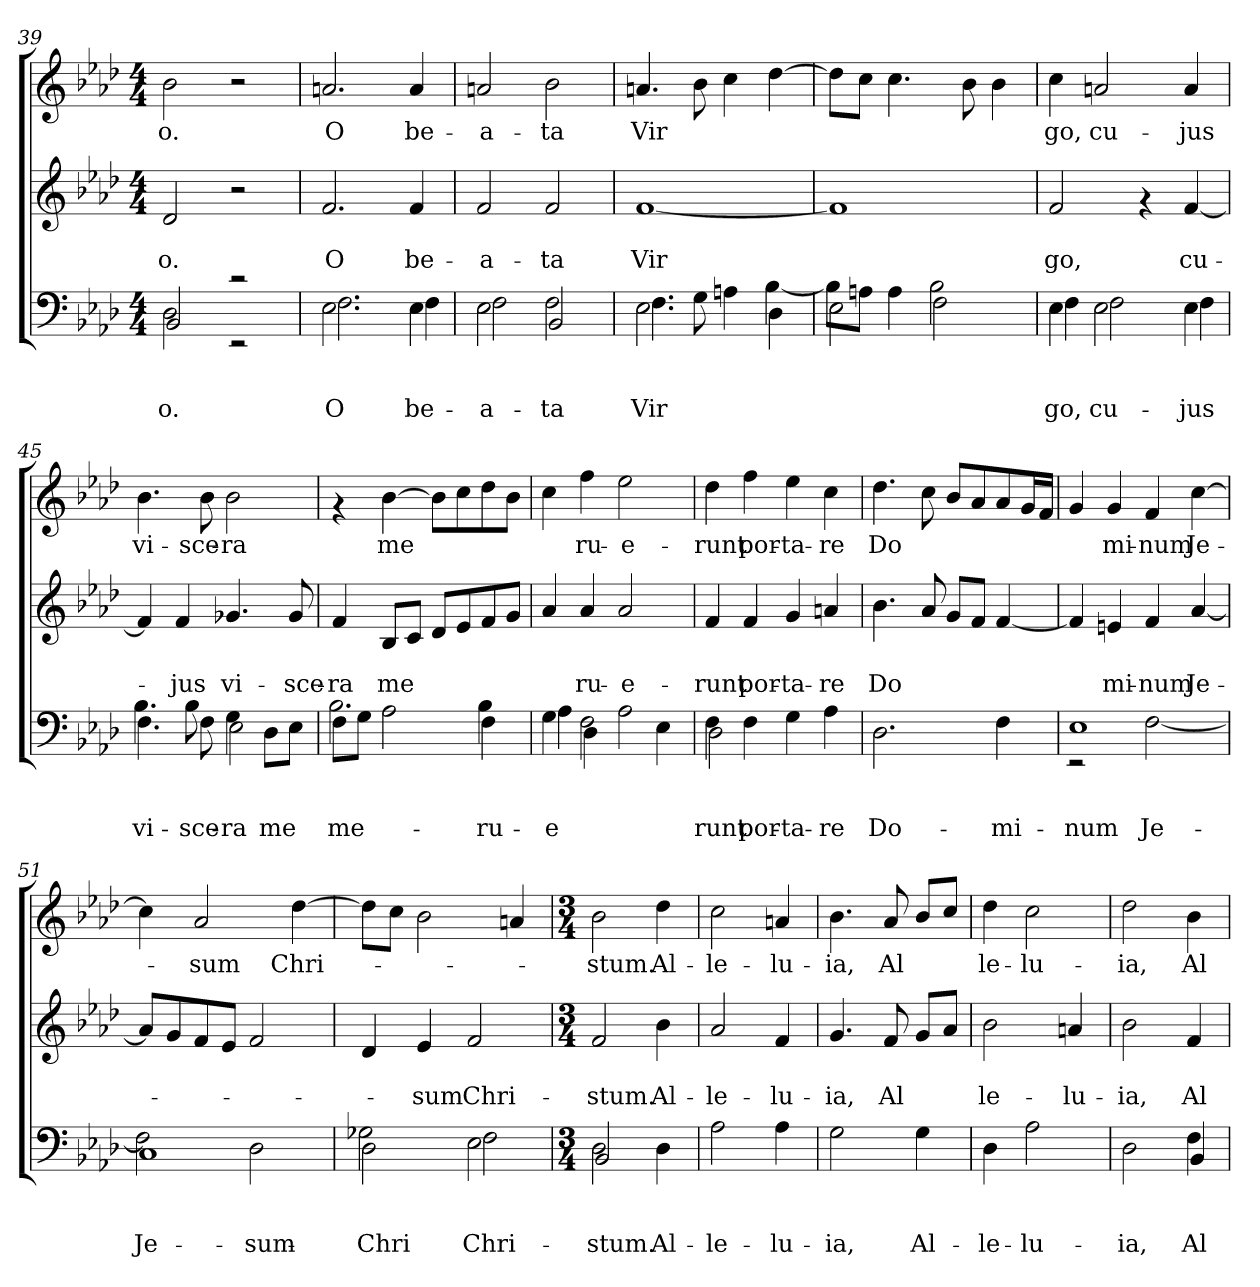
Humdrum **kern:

**kern	**text	**text	**text	**kern	**text	**text	**kern	**text
*part3	*part3	*part3	*part3	*part2	*part2	*part2	*part1	*part1
*staff3	*staff3	*staff3	*staff3	*staff2	*staff2	*staff2	*staff1	*staff1
!!LO:LB:g=z
*clefF4	*	*	*	*clefG2	*	*	*clefG2	*
*k[b-e-a-d-]	*	*	*	*k[b-e-a-d-]	*	*	*k[b-e-a-d-]	*
*A-:	*	*	*	*A-:	*	*	*A-:	*
*M4/4	*	*	*	*M4/4	*	*	*M4/4	*
=39	=39	=39	=39	=39	=39	=39	=39	=39
!	!	!	!LO:LY:b	!	!	!	!	!
*^	*	*	*	*	*	*	*	*
!	!	!	!	!LO:LY:b	!	!	!LO:LY:b	!	!LO:LY:b
2D-\	2BB-/	.	.	o.	2d-/	.	-o.	2b-\	-o.
2rc	2rEE	.	.	.	2r	.	.	2r	.
=40	=40	=40	=40	=40	=40	=40	=40	=40	=40
!	!	!	!	!LO:LY:b	!	!	!	!	!
!	!	!	!	!LO:LY:b	!	!	!LO:LY:b	!	!LO:LY:b
2.E-\	2.F\	.	.	-O	2.f/	.	O	2.an/	O
!	!	!	!	!LO:LY:b	!	!	!	!	!
!	!	!	!	!LO:LY:b	!	!	!LO:LY:b	!	!LO:LY:b
4E-\	4F\	.	.	be-	4f/	.	be-	4a/	be-
=41	=41	=41	=41	=41	=41	=41	=41	=41	=41
!	!	!	!	!LO:LY:b	!	!	!	!	!
!	!	!	!	!LO:LY:b	!	!	!LO:LY:b	!	!LO:LY:b
2E-\	2F\	.	.	a-	2f/	.	-a-	2an/	-a-
!	!	!	!	!LO:LY:b	!	!	!	!	!
!	!	!	!	!LO:LY:b	!	!	!LO:LY:b	!	!LO:LY:b
2F\	2BB-/	.	.	-ta	2f/	.	-ta	2b-\	-ta
=42	=42	=42	=42	=42	=42	=42	=42	=42	=42
!	!	!	!	!LO:LY:b	!	!	!	!	!
!	!	!	!	!LO:LY:b	!	!	!LO:LY:b	!	!LO:LY:b
2.E-\	4.F\	.	.	Vir	[<1f	.	Vir	4.an/	Vir
.	8G\	.	.	.	.	.	.	8b-\	.
.	4An\	.	.	.	.	.	.	4cc\	.
4D-\	[>4B-\	.	.	.	.	.	.	[>4dd-\	.
=43	=43	=43	=43	=43	=43	=43	=43	=43	=43
2E-\	8B-\L]	.	.	.	1f]	.	.	8dd-\L]	.
.	8An\J	.	.	.	.	.	.	8cc\J	.
.	4A\	.	.	.	.	.	.	4.cc\	.
2F\	2B-\	.	.	.	.	.	.	.	.
.	.	.	.	.	.	.	.	8b-\	.
.	.	.	.	.	.	.	.	4b-\	.
=44	=44	=44	=44	=44	=44	=44	=44	=44	=44
!	!	!	!	!LO:LY:b	!	!	!	!	!
!	!	!	!	!LO:LY:b	!	!	!LO:LY:b	!	!LO:LY:b
4E-\	4F\	.	.	go,	2f/	.	go,	4cc\	go,
!	!	!	!	!LO:LY:b	!	!	!	!	!
!	!	!	!	!LO:LY:b	!	!	!	!	!LO:LY:b
2E-\	2F\	.	.	cu-	.	.	.	2an/	cu-
.	.	.	.	.	4rf	.	.	.	.
!	!	!	!	!LO:LY:b	!	!	!	!	!
!	!	!	!	!LO:LY:b	!	!	!LO:LY:b	!	!LO:LY:b
4E-\	4F\	.	.	-jus	[<4f/	.	cu-	4a/	-jus
!!LO:LB:g=z
=45	=45	=45	=45	=45	=45	=45	=45	=45	=45
!	!	!	!	!LO:LY:b	!	!	!	!	!
!	!	!	!	!LO:LY:b	!	!	!	!	!LO:LY:b
4.F\	4.B-\	.	.	vi-	4f/]	.	.	4.b-\	vi-
!	!	!	!	!	!	!	!LO:LY:b	!	!
.	.	.	.	.	4f/	.	-jus	.	.
!	!	!	!	!LO:LY:b	!	!	!	!	!
!	!	!	!	!LO:LY:b	!	!	!	!	!LO:LY:b
8F\	8B-\	.	.	-sce-	.	.	.	8b-\	-sce-
!	!	!	!	!LO:LY:b	!	!	!	!	!
!	!	!	!	!LO:LY:b	!	!	!LO:LY:b	!	!LO:LY:b
4G\	2E-\	.	.	-ra	4.g-X/	.	vi-	2b-\	-ra
!	!	!	!	!LO:LY:b	!	!	!	!	!
8D-\L	.	.	.	me	.	.	.	.	.
!	!	!	!	!	!	!	!LO:LY:b	!	!
8E-\J	.	.	.	.	8g-/	.	-sce-	.	.
=46	=46	=46	=46	=46	=46	=46	=46	=46	=46
!	!	!	!	!LO:LY:b	!	!	!LO:LY:b	!	!
8F\L	2.B-\	.	.	-me-	4f/	.	-ra	4rf	.
8G\J	.	.	.	.	.	.	.	.	.
!	!	!	!	!	!	!	!LO:LY:b	!	!LO:LY:b
2A-\	.	.	.	.	8B-/L	.	me	[>4b-\	me
.	.	.	.	.	8c/J	.	.	.	.
.	.	.	.	.	8d-/L	.	.	8b-\L]	.
.	.	.	.	.	8e-/	.	.	8cc\	.
!	!	!	!	!LO:LY:b	!	!	!	!	!
!	!	!	!	!LO:LY:b	!	!	!	!	!
4F\	4B-\	.	.	-ru-	8f/	.	.	8dd-\	.
.	.	.	.	.	8g/J	.	.	8b-\J	.
=47	=47	=47	=47	=47	=47	=47	=47	=47	=47
!	!	!	!	!LO:LY:b	!	!	!	!	!
!	!	!	!	!LO:LY:b	!	!	!	!	!
4G\	4A-\	.	.	e	4a-/	.	.	4cc\	.
!	!	!	!	!	!	!	!LO:LY:b	!	!LO:LY:b
2F\	4D-\	.	.	.	4a-/	.	ru-	4ff\	ru-
!	!	!	!	!	!	!	!LO:LY:b	!	!LO:LY:b
.	2A-\	.	.	.	2a-/	.	-e-	2ee-\	-e-
4E-\	.	.	.	.	.	.	.	.	.
=48	=48	=48	=48	=48	=48	=48	=48	=48	=48
!	!	!	!	!LO:LY:b	!	!	!	!	!
!	!	!	!	!LO:LY:b	!	!	!LO:LY:b	!	!LO:LY:b
4F\	2D-\	.	.	runt	4f/	.	-runt	4dd-\	-runt
!	!	!	!	!LO:LY:b	!	!	!LO:LY:b	!	!LO:LY:b
4F\	.	.	.	por-	4f/	.	por-	4ff\	por-
!	!	!	!	!LO:LY:b	!	!	!LO:LY:b	!	!LO:LY:b
4G\	2ryy	.	.	-ta-	4g/	.	-ta-	4ee-\	-ta-
!	!	!	!	!LO:LY:b	!	!	!LO:LY:b	!	!LO:LY:b
4A-\	.	.	.	-re	4an/	.	-re	4cc\	-re
*v	*v	*	*	*	*	*	*	*	*
!!LO:LB:g=z
=49	=49	=49	=49	=49	=49	=49	=49	=49
!	!	!	!LO:LY:b	!	!	!LO:LY:b	!	!LO:LY:b
2.D-\	.	.	Do-	4.b-\	.	Do	4.dd-\	Do
.	.	.	.	8a-/	.	.	8cc\	.
.	.	.	.	8g/L	.	.	8b-/L	.
.	.	.	.	8f/J	.	.	8a-/	.
!	!	!	!LO:LY:b	!	!	!	!	!
4F\	.	.	-mi-	[<4f/	.	.	8a-/	.
.	.	.	.	.	.	.	16g/L	.
.	.	.	.	.	.	.	16f/JJ	.
=50	=50	=50	=50	=50	=50	=50	=50	=50
!	!	!	!LO:LY:b	!	!	!	!	!
*^	*	*	*	*	*	*	*	*
1E-	2rEE	.	.	-num	4f/]	.	.	4g/	.
!	!	!	!	!	!	!	!LO:LY:b	!	!LO:LY:b
.	.	.	.	.	4en/	.	mi-	4g/	mi-
!	!	!	!	!LO:LY:b	!	!	!LO:LY:b	!	!LO:LY:b
.	[>2F\	.	.	Je-	4f/	.	-num	4f/	-num
!	!	!	!	!	!	!	!LO:LY:b	!	!LO:LY:b
.	.	.	.	.	[<4a-/	.	Je-	[>4cc\	Je-
=51	=51	=51	=51	=51	=51	=51	=51	=51	=51
!	!	!	!	!LO:LY:b	!	!	!	!	!
1C	2F\]	.	.	-Je-	8a-/L]	.	.	4cc\]	.
.	.	.	.	.	8g/	.	.	.	.
!	!	!	!	!	!	!	!	!	!LO:LY:b
.	.	.	.	.	8f/	.	.	2a-/	-sum
.	.	.	.	.	8e-/J	.	.	.	.
!	!	!	!	!LO:LY:b	!	!	!	!	!
.	2D-\	.	.	-sum	2f/	.	.	.	.
!	!	!	!	!	!	!	!	!	!LO:LY:b
.	.	.	.	.	.	.	.	[>4dd-\	Chri-
=52	=52	=52	=52	=52	=52	=52	=52	=52	=52
!	!	!	!	!LO:LY:b	!	!	!	!	!
!	!	!	!	!LO:LY:b	!	!	!	!	!
2D-\	2G-X\	.	.	-Chri	4d-/	.	.	8dd-\L]	.
.	.	.	.	.	.	.	.	8cc\J	.
!	!	!	!	!	!	!	!LO:LY:b	!	!
.	.	.	.	.	4e-/	.	-sum	2b-\	.
!	!	!	!	!LO:LY:b	!	!	!LO:LY:b	!	!
2E-\	2F\	.	.	Chri-	2f/	.	Chri-	.	.
.	.	.	.	.	.	.	.	4an/	.
=53	=53	=53	=53	=53	=53	=53	=53	=53	=53
*M3/4	*	*	*	*	*M3/4	*	*	*M3/4	*
*	*	*	*	*	*	*	*	*MM120	*
!	!	!	!	!LO:LY:b	!	!	!	!	!
!	!	!	!	!LO:LY:b	!	!	!LO:LY:b	!	!LO:LY:b
2D-\	2BB-/	.	.	-stum.	2f/	.	-stum.	2b-\	-stum.
!	!	!	!	!LO:LY:b	!	!	!LO:LY:b	!	!LO:LY:b
4D-\	4ryy	.	.	Al-	4b-\	.	Al-	4dd-\	Al-
!!LO:PB:g=z
=54	=54	=54	=54	=54	=54	=54	=54	=54	=54
!	!	!	!	!LO:LY:b	!	!	!LO:LY:b	!	!LO:LY:b
*v	*v	*	*	*	*	*	*	*	*
2A-\	.	.	le-	2a-/	.	-le-	2cc\	-le-
!	!	!	!LO:LY:b	!	!	!LO:LY:b	!	!LO:LY:b
4A-\	.	.	-lu-	4f/	.	-lu-	4an/	-lu-
=55	=55	=55	=55	=55	=55	=55	=55	=55
!	!	!	!LO:LY:b	!	!	!LO:LY:b	!	!LO:LY:b
2G\	.	.	-ia,	4.g/	.	-ia,	4.b-\	-ia,
!	!	!	!	!	!	!LO:LY:b	!	!LO:LY:b
.	.	.	.	8f/	.	Al	8a-/	Al
!	!	!	!LO:LY:b	!	!	!	!	!
4G\	.	.	Al-	8g/L	.	.	8b-/L	.
.	.	.	.	8a-/J	.	.	8cc/J	.
=56	=56	=56	=56	=56	=56	=56	=56	=56
!	!	!	!LO:LY:b	!	!	!LO:LY:b	!	!LO:LY:b
4D-\	.	.	-le-	2b-\	.	le-	4dd-\	le-
!	!	!	!LO:LY:b	!	!	!	!	!LO:LY:b
2A-\	.	.	-lu-	.	.	.	2cc\	-lu-
!	!	!	!	!	!	!LO:LY:b	!	!
.	.	.	.	4an/	.	-lu-	.	.
=57	=57	=57	=57	=57	=57	=57	=57	=57
!	!	!	!LO:LY:b	!	!	!LO:LY:b	!	!LO:LY:b
*^	*	*	*	*	*	*	*	*
2D-\	2ryy	.	.	-ia,	2b-\	.	-ia,	2dd-\	-ia,
!	!	!	!	!LO:LY:b	!	!	!	!	!
!	!	!	!	!LO:LY:b	!	!	!LO:LY:b	!	!LO:LY:b
4F\	4BB-/	.	.	-Al-	4f/	.	Al-	4b-\	Al-
*v	*v	*	*	*	*	*	*	*	*
=	=	=	=	=	=	=	=	=
*-	*-	*-	*-	*-	*-	*-	*-	*-
